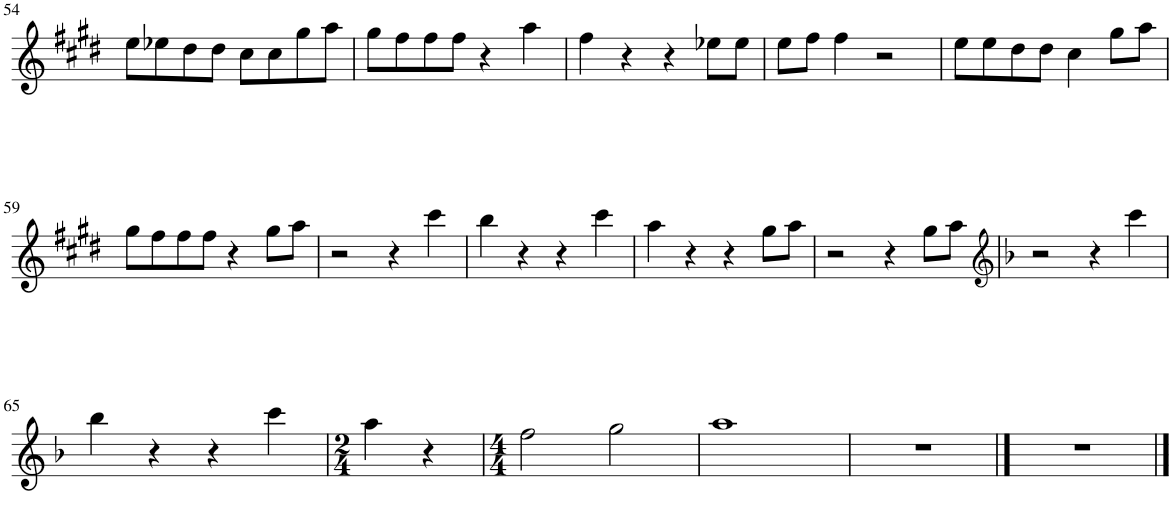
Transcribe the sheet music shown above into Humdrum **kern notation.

**kern
*part1
*staff1
*I"Piano
*I'Pno.
!!LO:PB:g=z
*clefG2
*k[f#c#g#d#]
*M4/4
=54
8ee\L
8ee-X\
8dd#\
8dd#\J
8cc#\L
8cc#\
8gg#\
8aa\J
=55
8gg#\L
8ff#\
8ff#\
8ff#\J
4r
4aa\
=56
4ff#\
4r
4r
8ee-X\L
8ee-\J
=57
8ee\L
8ff#\J
4ff#\
2r
=58
8ee\L
8ee\
8dd#\
8dd#\J
4cc#\
8gg#\L
8aa\J
!!LO:LB:g=z
=59
8gg#\L
8ff#\
8ff#\
8ff#\J
4r
8gg#\L
8aa\J
=60
2r
4r
4ccc#\
=61
4bb\
4r
4r
4ccc#\
=62
4aa\
4r
4r
8gg#\L
8aa\J
=63
2r
4r
8gg#\L
8aa\J
=64
*clefG2
*k[b-]
2r
4r
4ccc\
!!LO:LB:g=z
=65
4bb-\
4r
4r
4ccc\
=66
*M2/4
4aa\
4r
=67
*M4/4
2ff\
2gg\
=68
1aa
=69
1r
==70
1r
==
*-
